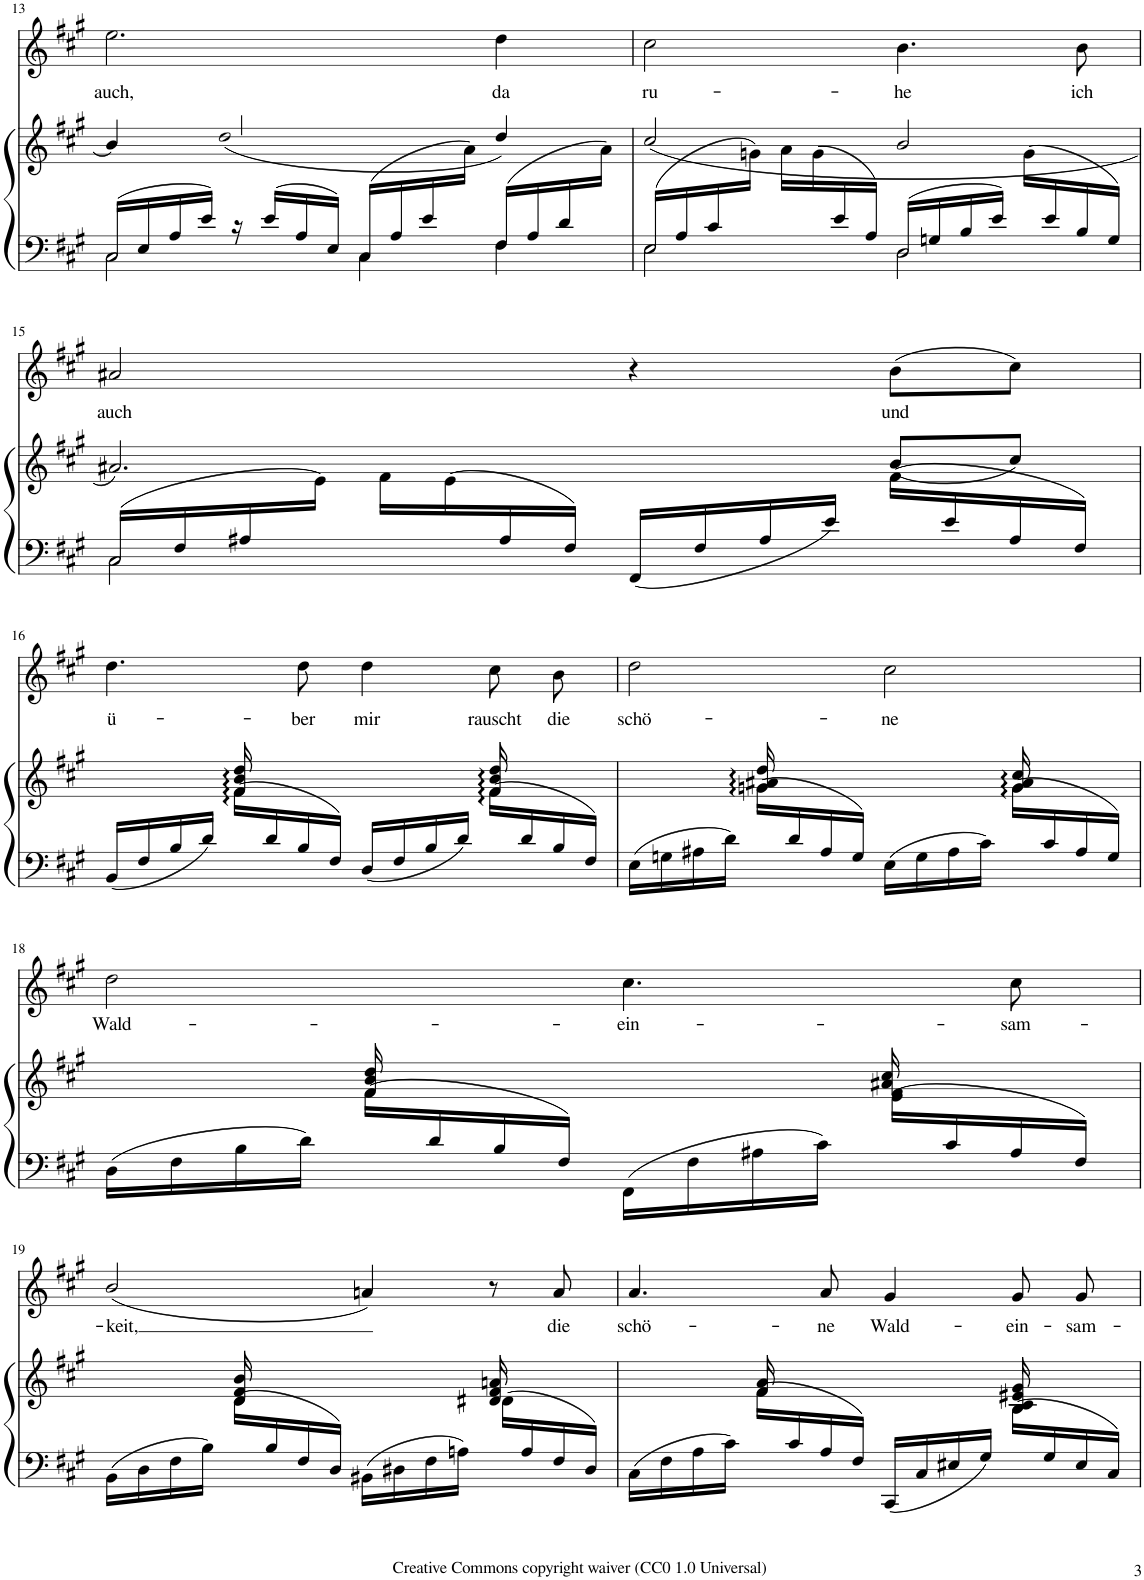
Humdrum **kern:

**kern	**kern	**kern	**text
*part2	*part2	*part1	*part1
*staff3	*staff2	*staff1	*staff1
*I"Piano	*	*I"Voice	*
*I'Pno	*	*	*
!!LO:PB:g=z
*clefF4	*clefG2	*clefG2	*
*k[f#c#g#]	*k[f#c#g#]	*k[f#c#g#]	*
*M4/4	*M4/4	*M4/4	*
*met(c)	*met(c)	*met(c)	*
=13	=13	=13	=13
*^	*	*	*
!LO:N:head=open	!LO:N:head=open	!	!	!LO:LY:b
*	*	*^	*	*
16C#/LL	2C#\	4b/]	8.ryy	2.ee\	auch,
16E/	.	.	.	.	.
16A/	.	.	.	.	.
*	*	*v	*v	*	*
16e/JJ	.	.	.	.
16r	.	(2ee/	.	.
16e/LL	.	.	.	.
16A/	.	.	.	.
16E/JJ	.	.	.	.
!	!LO:N:head=solid	!	!	!
(16C#/LL	4C#\	.	.	.
16A/	.	.	.	.
16e/	.	.	.	.
*	*	*^	*	*
16ryy	.	.	16a\JJ)	.	.
!	!	!	!	!	!LO:LY:b
(16F#/LL	4F#\	4dd/)	8.ryy	4dd\	da
16A/	.	.	.	.	.
16d/	.	.	.	.	.
16ryy	.	.	16a\JJ)	.	.
=14	=14	=14	=14	=14	=14
!LO:N:head=open	!LO:N:head=open	!	!	!	!LO:LY:b
(16E/LL	2E\	(2cc#/	8.ryy	2cc#\	ru-
16A/	.	.	.	.	.
16c#/	.	.	.	.	.
8.ryy	.	.	16gn\JJ)	.	.
.	.	.	16a\LL	.	.
.	.	.	(16g\	.	.
16e/	.	.	4.ryy	.	.
16A/JJ)	.	.	.	.	.
!LO:N:head=open	!LO:N:head=open	!	!	!	!LO:LY:b
16D/LL	2D\	2b/	.	4.b\	-he
16Gn/	.	.	.	.	.
16B/	.	.	.	.	.
16e/JJ	.	.	.	.	.
16ryy	.	.	(16g\LL	.	.
16e/	.	.	8.ryy	.	.
!	!	!	!	!	!LO:LY:b
16B/	.	.	.	8b\	ich
16G/JJ)	.	.	.	.	.
!!LO:LB:g=z
=15	=15	=15	=15	=15	=15
!LO:N:head=open	!LO:N:head=open	!	!	!	!LO:LY:b
(16C#/LL	2C#\	2.a#X/)	8.ryy	2a#X/	auch
16F#/	.	.	.	.	.
16A#X/	.	.	.	.	.
8.ryy	.	.	16e\JJ)	.	.
.	.	.	16f#\LL	.	.
.	.	.	(16e\	.	.
16A#/	.	.	4.ryy	.	.
16F#/JJ)	.	.	.	.	.
16FF#/LL	2ryy	.	.	4r	.
16F#/	.	.	.	.	.
16A#/	.	.	.	.	.
16e/JJ	.	.	.	.	.
!	!	!	!	!	!LO:LY:b
16ryy	.	(8b/L	(16f#\LL	(8b\L	und
16e/	.	.	8.ryy	.	.
16A#/	.	8cc#/J)	.	8cc#\J)	.
16F#/JJ)	.	.	.	.	.
*v	*v	*	*	*	*
!!LO:LB:g=z
=16	=16	=16	=16	=16
!	!	!	!	!LO:LY:b
16BB/LL	4ryy	4ryy	4.dd\	ü-
16F#/	.	.	.	.
16B/	.	.	.	.
16d/JJ	.	.	.	.
16ryy	16f#/:: 16b/:: 16dd/::	(16f#\LL	.	.
16d/	16ryy	4..ryy	.	.
!	!	!	!	!LO:LY:b
16B/	8ryy	.	8dd\	-ber
16F#/JJ)	.	.	.	.
!	!	!	!	!LO:LY:b
16D/LL	4ryy	.	4dd\	mir
16F#/	.	.	.	.
16B/	.	.	.	.
16d/JJ	.	.	.	.
!	!	!	!	!LO:LY:b
16ryy	16f#/:: 16b/:: 16dd/::	(16f#\LL	8cc#\	rauscht
16d/	16ryy	8.ryy	.	.
!	!	!	!	!LO:LY:b
16B/	8ryy	.	8b\	die
16F#/JJ)	.	.	.	.
=17	=17	=17	=17	=17
!	!	!	!	!LO:LY:b
16E\LL	4ryy	4ryy	2dd\	schö-
16Gn\	.	.	.	.
16A#X\	.	.	.	.
16d\JJ	.	.	.	.
16ryy	16gn/:: 16a#X/:: 16dd/::	(16g\LL	.	.
16d/	16ryy	4..ryy	.	.
16A#/	8ryy	.	.	.
16G/JJ)	.	.	.	.
!	!	!	!	!LO:LY:b
16E\LL	4ryy	.	2cc#\	-ne
16G\	.	.	.	.
16A#\	.	.	.	.
16c#\JJ	.	.	.	.
16ryy	16g/:: 16a#/:: 16cc#/::	(16g\LL	.	.
16c#/	16ryy	8.ryy	.	.
16A#/	8ryy	.	.	.
16G/JJ)	.	.	.	.
!!LO:LB:g=z
=18	=18	=18	=18	=18
!	!	!	!	!LO:LY:b
16D\LL	4ryy	4ryy	2dd\	Wald-
16F#\	.	.	.	.
16B\	.	.	.	.
16d\JJ	.	.	.	.
16ryy	16f#/ 16b/ 16dd/	(16f#\LL	.	.
16d/	16ryy	4..ryy	.	.
16B/	8ryy	.	.	.
16F#/JJ)	.	.	.	.
!	!	!	!	!LO:LY:b
16FF#\LL	4ryy	.	4.cc#\	-ein-
16F#\	.	.	.	.
16A#X\	.	.	.	.
16c#\JJ	.	.	.	.
16ryy	16f#/ 16a#X/ 16cc#/	(16e\LL	.	.
16c#/	16ryy	8.ryy	.	.
!	!	!	!	!LO:LY:b
16A#/	8ryy	.	8cc#\	-sam-
16F#/JJ)	.	.	.	.
!!LO:LB:g=z
=19	=19	=19	=19	=19
!	!	!	!	!LO:LY:b
16BB\LL	4ryy	4ryy	(2b/	-keit,
16D\	.	.	.	.
16F#\	.	.	.	.
16B\JJ	.	.	.	.
16ryy	16d/ 16f#/ 16b/	(16d\LL	.	.
16B/	16ryy	4..ryy	.	.
16F#/	8ryy	.	.	.
16D/JJ)	.	.	.	.
16BB#X\LL	4ryy	.	4an/)	.
16D#X\	.	.	.	.
16F#\	.	.	.	.
16An\JJ	.	.	.	.
16ryy	16d/ 16f#/ 16an/	(16d#X\LL	8r	.
16A/	16ryy	8.ryy	.	.
!	!	!	!	!LO:LY:b
16F#/	8ryy	.	8a/	die
16D#/JJ)	.	.	.	.
=20	=20	=20	=20	=20
*^	*	*	*	*
!	!	!	!	!	!LO:LY:b
16C#\LL	2ryy	4ryy	4ryy	4.a/	schö-
16F#\	.	.	.	.	.
16A\	.	.	.	.	.
16c#\JJ	.	.	.	.	.
16ryy	.	16f#/ 16a/	(16f#\LL	.	.
16c#/	.	16ryy	4..ryy	.	.
!	!	!	!	!	!LO:LY:b
16A/	.	8ryy	.	8a/	-ne
16F#/JJ)	.	.	.	.	.
!	!	!	!	!	!LO:LY:b
16CC#/LL	2ryy	4ryy	.	4g#/	Wald-
16C#/	.	.	.	.	.
16E#X/	.	.	.	.	.
16G#/JJ	.	.	.	.	.
!	!	!	!	!	!LO:LY:b
16ryy	.	16B/ 16c#/ 16e#X/ 16g#/	(16B\LL	8g#/	-ein-
16G#/	.	16ryy	8.ryy	.	.
!	!	!	!	!	!LO:LY:b
16E#/	.	8ryy	.	8g#/	-sam-
16C#/JJ)	.	.	.	.	.
*v	*v	*	*	*	*
*	*v	*v	*	*
=	=	=	=
*-	*-	*-	*-
